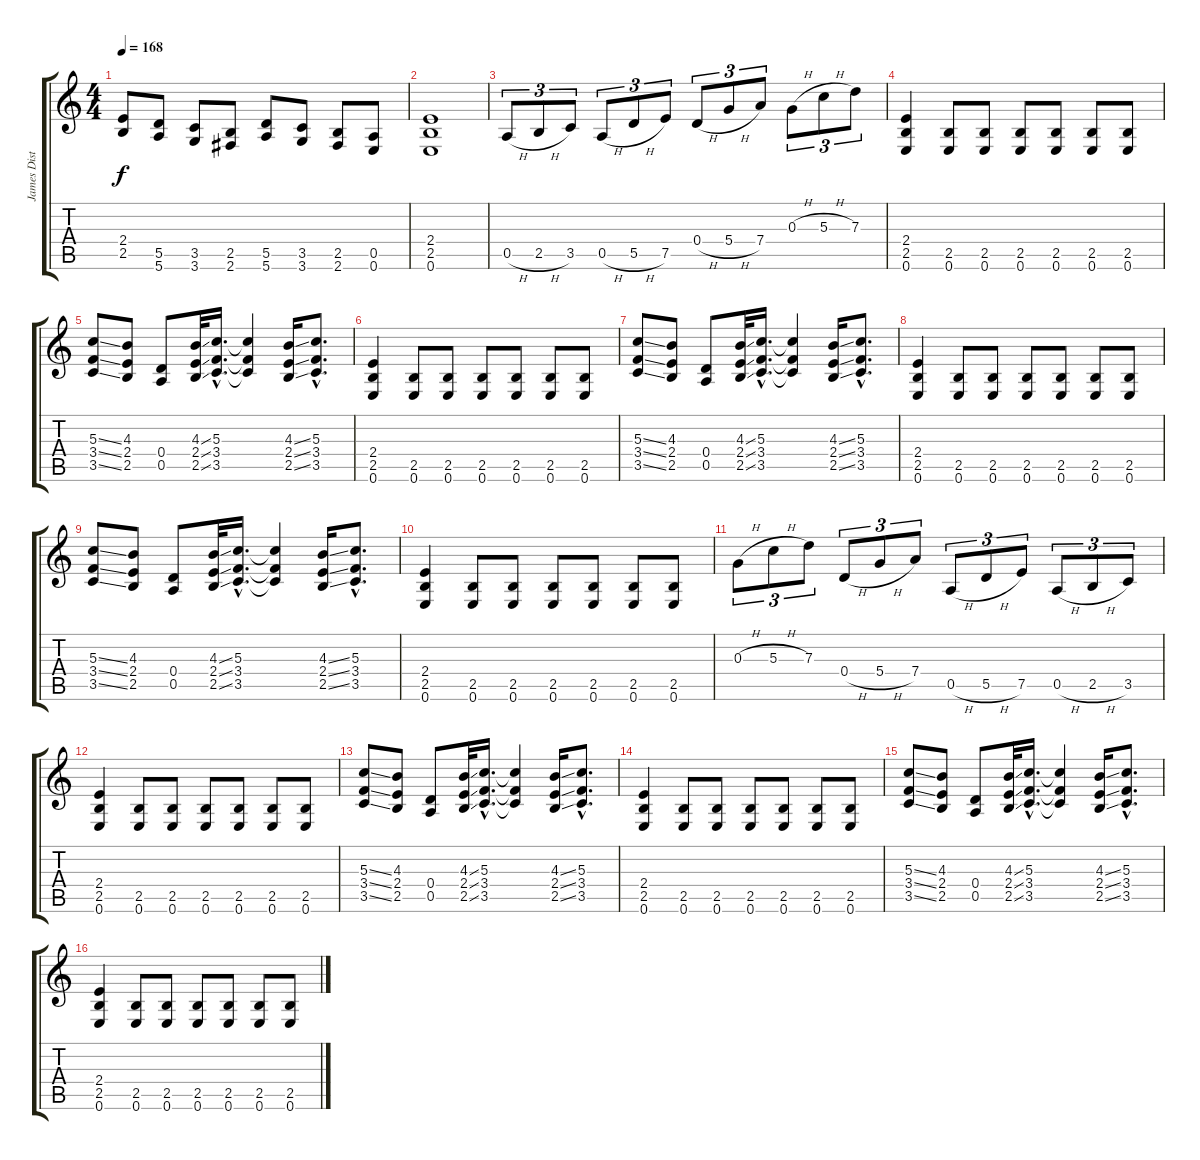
\track ("James Distortion" "James Dist") {instrument distortionguitar}
\staff {score tabs}
\tuning (E4 B3 G3 D3 A2 E2) {hide}
\ts (4 4)
\tempo 168
\clef g2
\ks c
(2.4 2.5).8{dy f} (5.5 5.6).8 (3.5 3.6).8 (2.5 2.6).8 (5.5 5.6).8 (3.5 3.6).8 (2.5 2.6).8 (0.5 0.6).8 |
(2.4 2.5 0.6).1 |
0.5{h}.8{tu (3 2)} 2.5{h}.8{tu (3 2)} 3.5.8{tu (3 2)} 0.5{h}.8{tu (3 2)} 5.5{h}.8{tu (3 2)} 7.5.8{tu (3 2)} 0.4{h}.8{tu (3 2)} 5.4{h}.8{tu (3 2)} 7.4.8{tu (3 2)} 0.3{h}.8{tu (3 2)} 5.3{h}.8{tu (3 2)} 7.3.8{tu (3 2)} |
(2.4 2.5 0.6).4 (2.5 0.6).8 (2.5 0.6).8 (2.5 0.6).8 (2.5 0.6).8 (2.5 0.6).8 (2.5 0.6).8 |
(5.3{ss} 3.4{ss} 3.5{ss}).8 (4.3 2.4 2.5).8 (0.4 0.5).8 (4.3{ss} 2.4{ss} 2.5{ss}).32 (5.3{hac} 3.4{hac} 3.5{hac}).16{d} (5.3{t} 3.4{t} 3.5{t}).4 (4.3{ss} 2.4{ss} 2.5{ss}).16 (5.3{hac} 3.4{hac} 3.5{hac}).8{d} |
(2.4 2.5 0.6).4 (2.5 0.6).8 (2.5 0.6).8 (2.5 0.6).8 (2.5 0.6).8 (2.5 0.6).8 (2.5 0.6).8 |
(5.3{ss} 3.4{ss} 3.5{ss}).8 (4.3 2.4 2.5).8 (0.4 0.5).8 (4.3{ss} 2.4{ss} 2.5{ss}).32 (5.3{hac} 3.4{hac} 3.5{hac}).16{d} (5.3{t} 3.4{t} 3.5{t}).4 (4.3{ss} 2.4{ss} 2.5{ss}).16 (5.3{hac} 3.4{hac} 3.5{hac}).8{d} |
(2.4 2.5 0.6).4 (2.5 0.6).8 (2.5 0.6).8 (2.5 0.6).8 (2.5 0.6).8 (2.5 0.6).8 (2.5 0.6).8 |
(5.3{ss} 3.4{ss} 3.5{ss}).8 (4.3 2.4 2.5).8 (0.4 0.5).8 (4.3{ss} 2.4{ss} 2.5{ss}).32 (5.3{hac} 3.4{hac} 3.5{hac}).16{d} (5.3{t} 3.4{t} 3.5{t}).4 (4.3{ss} 2.4{ss} 2.5{ss}).16 (5.3{hac} 3.4{hac} 3.5{hac}).8{d} |
(2.4 2.5 0.6).4 (2.5 0.6).8 (2.5 0.6).8 (2.5 0.6).8 (2.5 0.6).8 (2.5 0.6).8 (2.5 0.6).8 |
0.3{h}.8{tu (3 2)} 5.3{h}.8{tu (3 2)} 7.3.8{tu (3 2)} 0.4{h}.8{tu (3 2)} 5.4{h}.8{tu (3 2)} 7.4.8{tu (3 2)} 0.5{h}.8{tu (3 2)} 5.5{h}.8{tu (3 2)} 7.5.8{tu (3 2)} 0.5{h}.8{tu (3 2)} 2.5{h}.8{tu (3 2)} 3.5.8{tu (3 2)} |
(2.4 2.5 0.6).4 (2.5 0.6).8 (2.5 0.6).8 (2.5 0.6).8 (2.5 0.6).8 (2.5 0.6).8 (2.5 0.6).8 |
(5.3{ss} 3.4{ss} 3.5{ss}).8 (4.3 2.4 2.5).8 (0.4 0.5).8 (4.3{ss} 2.4{ss} 2.5{ss}).32 (5.3{hac} 3.4{hac} 3.5{hac}).16{d} (5.3{t} 3.4{t} 3.5{t}).4 (4.3{ss} 2.4{ss} 2.5{ss}).16 (5.3{hac} 3.4{hac} 3.5{hac}).8{d} |
(2.4 2.5 0.6).4 (2.5 0.6).8 (2.5 0.6).8 (2.5 0.6).8 (2.5 0.6).8 (2.5 0.6).8 (2.5 0.6).8 |
(5.3{ss} 3.4{ss} 3.5{ss}).8 (4.3 2.4 2.5).8 (0.4 0.5).8 (4.3{ss} 2.4{ss} 2.5{ss}).32 (5.3{hac} 3.4{hac} 3.5{hac}).16{d} (5.3{t} 3.4{t} 3.5{t}).4 (4.3{ss} 2.4{ss} 2.5{ss}).16 (5.3{hac} 3.4{hac} 3.5{hac}).8{d} |
(2.4 2.5 0.6).4 (2.5 0.6).8 (2.5 0.6).8 (2.5 0.6).8 (2.5 0.6).8 (2.5 0.6).8 (2.5 0.6).8
